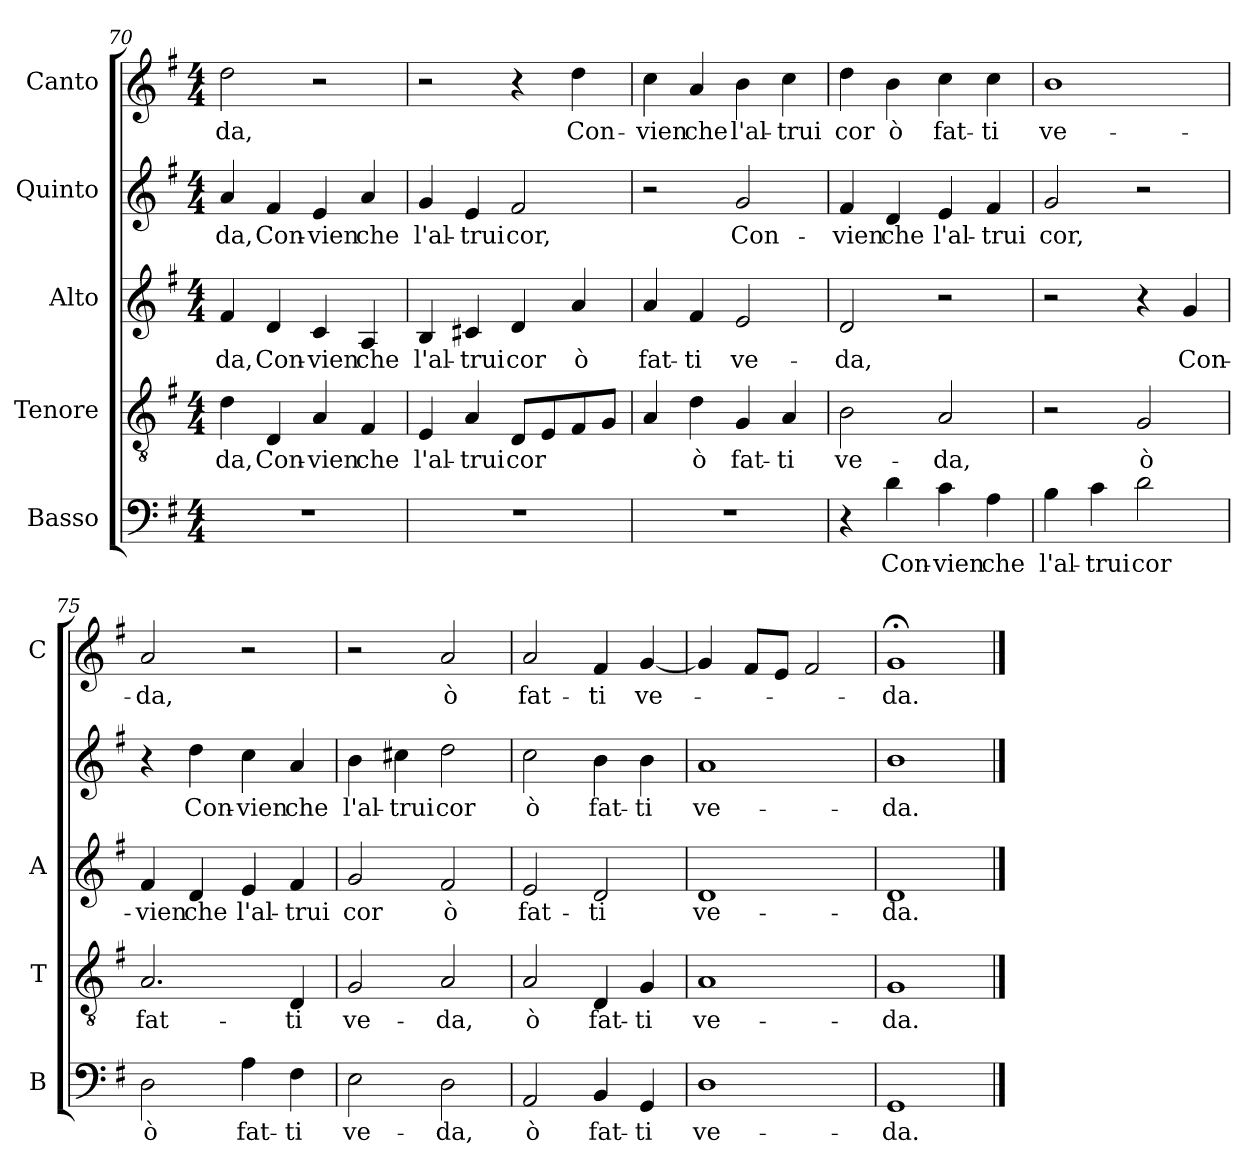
**kern	**text	**kern	**text	**kern	**text	**kern	**text	**kern	**text
*part5	*part5	*part4	*part4	*part3	*part3	*part2	*part2	*part1	*part1
*staff5	*staff5	*staff4	*staff4	*staff3	*staff3	*staff2	*staff2	*staff1	*staff1
*I"Basso	*	*I"Tenore	*	*I"Alto	*	*I"Quinto	*	*I"Canto	*
*I'B	*	*I'T	*	*I'A	*	*	*	*I'C	*
*clefF4	*	*clefGv2	*	*clefG2	*	*clefG2	*	*clefG2	*
*k[f#]	*	*k[f#]	*	*k[f#]	*	*k[f#]	*	*k[f#]	*
*G:	*	*G:	*	*G:	*	*G:	*	*G:	*
*M4/4	*	*M4/4	*	*M4/4	*	*M4/4	*	*M4/4	*
=70	=70	=70	=70	=70	=70	=70	=70	=70	=70
!	!	!	!LO:LY:b	!	!LO:LY:b	!	!LO:LY:b	!	!LO:LY:b
1r	.	4d\	-da,	4f#/	-da,	4a/	-da,	2dd\	-da,
!	!	!	!LO:LY:b	!	!LO:LY:b	!	!LO:LY:b	!	!
.	.	4D/	Con-	4d/	Con-	4f#/	Con-	.	.
!	!	!	!LO:LY:b	!	!LO:LY:b	!	!LO:LY:b	!	!
.	.	4A/	-vien	4c/	-vien	4e/	-vien	2r	.
!	!	!	!LO:LY:b	!	!LO:LY:b	!	!LO:LY:b	!	!
.	.	4F#/	che	4A/	che	4a/	che	.	.
=71	=71	=71	=71	=71	=71	=71	=71	=71	=71
!	!	!	!LO:LY:b	!	!LO:LY:b	!	!LO:LY:b	!	!
1r	.	4E/	l'al-	4B/	l'al-	4g/	l'al-	2r	.
!	!	!	!LO:LY:b	!	!LO:LY:b	!	!LO:LY:b	!	!
.	.	4A/	-trui	4c#X/	-trui	4e/	-trui	.	.
!	!	!	!LO:LY:b	!	!LO:LY:b	!	!LO:LY:b	!	!
.	.	8D/L	cor	4d/	cor	2f#/	cor,	4r	.
.	.	8E/	.	.	.	.	.	.	.
!	!	!	!	!	!LO:LY:b	!	!	!	!LO:LY:b
.	.	8F#/	.	4a/	ò	.	.	4dd\	Con-
.	.	8G/J	.	.	.	.	.	.	.
=72	=72	=72	=72	=72	=72	=72	=72	=72	=72
!	!	!	!	!	!LO:LY:b	!	!	!	!LO:LY:b
1r	.	4A/	.	4a/	fat-	2r	.	4cc\	-vien
!	!	!	!LO:LY:b	!	!LO:LY:b	!	!	!	!LO:LY:b
.	.	4d\	ò	4f#/	-ti	.	.	4a/	che
!	!	!	!LO:LY:b	!	!LO:LY:b	!	!LO:LY:b	!	!LO:LY:b
.	.	4G/	fat-	2e/	ve-	2g/	Con-	4b\	l'al-
!	!	!	!LO:LY:b	!	!	!	!	!	!LO:LY:b
.	.	4A/	-ti	.	.	.	.	4cc\	-trui
=73	=73	=73	=73	=73	=73	=73	=73	=73	=73
!	!	!	!LO:LY:b	!	!LO:LY:b	!	!LO:LY:b	!	!LO:LY:b
4r	.	2B\	ve-	2d/	-da,	4f#/	-vien	4dd\	cor
!	!LO:LY:b	!	!	!	!	!	!LO:LY:b	!	!LO:LY:b
4d\	Con-	.	.	.	.	4d/	che	4b\	ò
!	!LO:LY:b	!	!LO:LY:b	!	!	!	!LO:LY:b	!	!LO:LY:b
4c\	-vien	2A/	-da,	2r	.	4e/	l'al-	4cc\	fat-
!	!LO:LY:b	!	!	!	!	!	!LO:LY:b	!	!LO:LY:b
4A\	che	.	.	.	.	4f#/	-trui	4cc\	-ti
!!LO:LB:g=z
=74	=74	=74	=74	=74	=74	=74	=74	=74	=74
!	!LO:LY:b	!	!	!	!	!	!LO:LY:b	!	!LO:LY:b
4B\	l'al-	2r	.	2r	.	2g/	cor,	1b	ve-
!	!LO:LY:b	!	!	!	!	!	!	!	!
4c\	-trui	.	.	.	.	.	.	.	.
!	!LO:LY:b	!	!LO:LY:b	!	!	!	!	!	!
2d\	cor	2G/	ò	4r	.	2r	.	.	.
!	!	!	!	!	!LO:LY:b	!	!	!	!
.	.	.	.	4g/	Con-	.	.	.	.
=75	=75	=75	=75	=75	=75	=75	=75	=75	=75
!	!LO:LY:b	!	!LO:LY:b	!	!LO:LY:b	!	!	!	!LO:LY:b
2D\	ò	2.A/	fat-	4f#/	-vien	4r	.	2a/	-da,
!	!	!	!	!	!LO:LY:b	!	!LO:LY:b	!	!
.	.	.	.	4d/	che	4dd\	Con-	.	.
!	!LO:LY:b	!	!	!	!LO:LY:b	!	!LO:LY:b	!	!
4A\	fat-	.	.	4e/	l'al-	4cc\	-vien	2r	.
!	!LO:LY:b	!	!LO:LY:b	!	!LO:LY:b	!	!LO:LY:b	!	!
4F#\	-ti	4D/	-ti	4f#/	-trui	4a/	che	.	.
=76	=76	=76	=76	=76	=76	=76	=76	=76	=76
!	!LO:LY:b	!	!LO:LY:b	!	!LO:LY:b	!	!LO:LY:b	!	!
2E\	ve-	2G/	ve-	2g/	cor	4b\	l'al-	2r	.
!	!	!	!	!	!	!	!LO:LY:b	!	!
.	.	.	.	.	.	4cc#X\	-trui	.	.
!	!LO:LY:b	!	!LO:LY:b	!	!LO:LY:b	!	!LO:LY:b	!	!LO:LY:b
2D\	-da,	2A/	-da,	2f#/	ò	2dd\	cor	2a/	ò
=77	=77	=77	=77	=77	=77	=77	=77	=77	=77
!	!LO:LY:b	!	!LO:LY:b	!	!LO:LY:b	!	!LO:LY:b	!	!LO:LY:b
2AA/	ò	2A/	ò	2e/	fat-	2cc\	ò	2a/	fat-
!	!LO:LY:b	!	!LO:LY:b	!	!LO:LY:b	!	!LO:LY:b	!	!LO:LY:b
4BB/	fat-	4D/	fat-	2d/	-ti	4b\	fat-	4f#/	-ti
!	!LO:LY:b	!	!LO:LY:b	!	!	!	!LO:LY:b	!	!LO:LY:b
4GG/	-ti	4G/	-ti	.	.	4b\	-ti	[4g/	ve-
=78	=78	=78	=78	=78	=78	=78	=78	=78	=78
!	!LO:LY:b	!	!LO:LY:b	!	!LO:LY:b	!	!LO:LY:b	!	!
1D	ve-	1A	ve-	1d	ve-	1a	ve-	4g/]	.
.	.	.	.	.	.	.	.	8f#/L	.
.	.	.	.	.	.	.	.	8e/J	.
.	.	.	.	.	.	.	.	2f#/	.
=79	=79	=79	=79	=79	=79	=79	=79	=79	=79
!	!LO:LY:b	!	!LO:LY:b	!	!LO:LY:b	!	!LO:LY:b	!	!LO:LY:b
1GG	-da.	1G	-da.	1d	-da.	1b	-da.	1g;<	-da.
==	==	==	==	==	==	==	==	==	==
*-	*-	*-	*-	*-	*-	*-	*-	*-	*-
